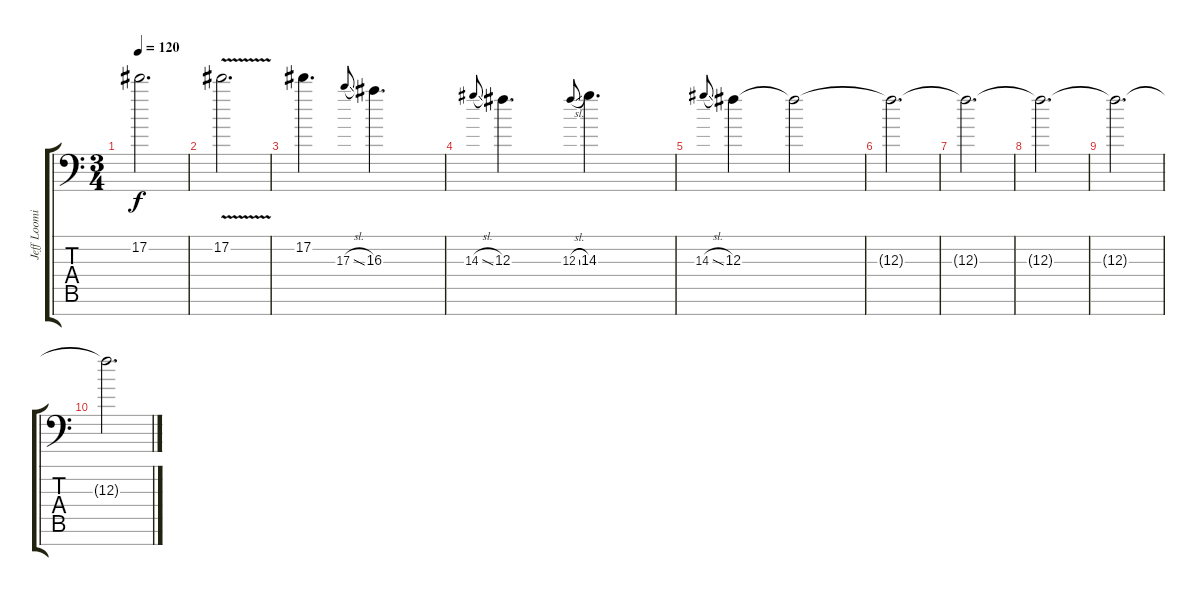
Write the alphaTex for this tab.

\track ("Jeff Loomis Lead" "Jeff Loomi") {instrument distortionguitar}
\staff {score tabs}
\tuning (Eb4 Bb3 Gb3 Db3 Ab2 Eb2 Bb1) {hide}
\ts (3 4)
\tempo 120
\clef f4
\ks c
17.2.2{d dy f volume 8} |
17.2{v}.2{d} |
17.2.4{d} 17.3{sl}.8{gr onbeat} 16.3.4{d} |
14.3{sl}.8{gr onbeat} 12.3.4{d} 12.3{sl}.8{gr onbeat} 14.3.4{d} |
14.3{sl}.8{gr onbeat} 12.3.4 12.3{t}.2 |
12.3{t}.2{d} |
12.3{t}.2{d volume 0} |
12.3{t}.2{d} |
12.3{t}.2{d} |
12.3{t}.2{d}
